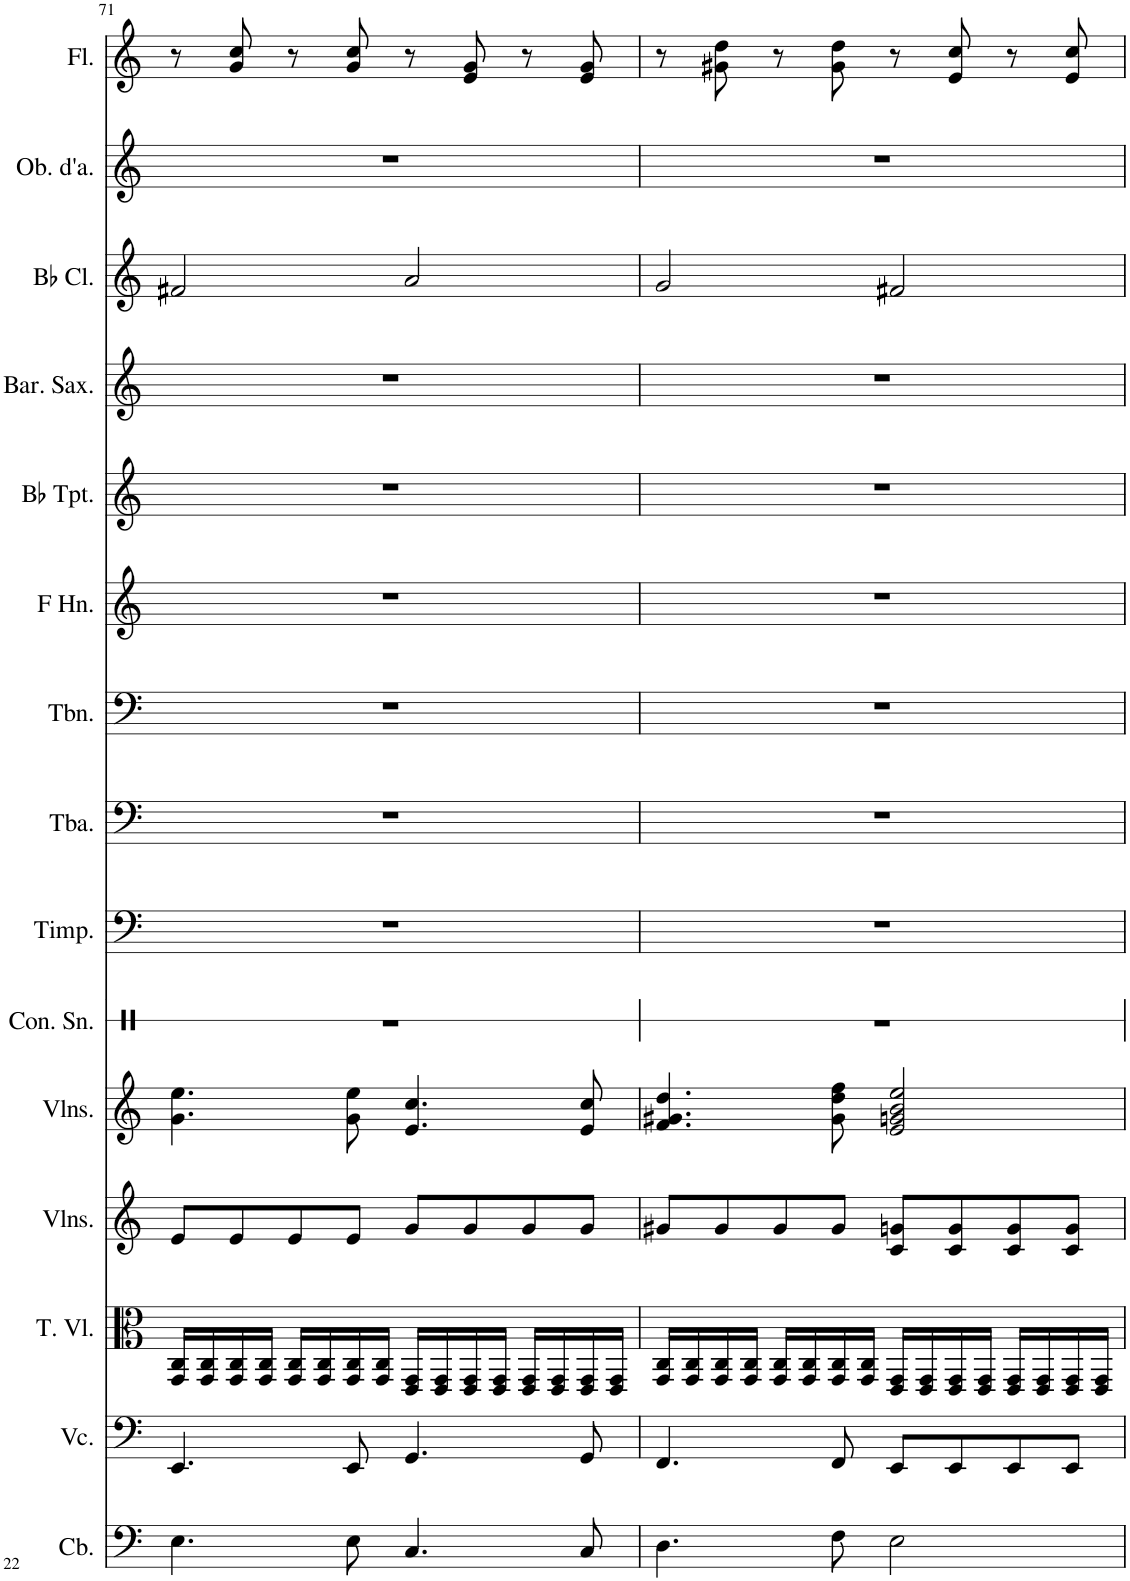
**kern	**kern	**kern	**kern	**kern	**kern	**kern	**kern	**kern	**kern	**kern	**kern	**kern	**kern	**kern
*part15	*part14	*part13	*part12	*part11	*part10	*part9	*part8	*part7	*part6	*part5	*part4	*part3	*part2	*part1
*staff15	*staff14	*staff13	*staff12	*staff11	*staff10	*staff9	*staff8	*staff7	*staff6	*staff5	*staff4	*staff3	*staff2	*staff1
*I"Contrabass, Cb.(15)	*I"Violoncello, Vcl.	*I"Tenor Viol, Vla.(13)	*I"Violins, Vl.II	*I"Violins, Vl.I(11)	*I"Concert Snare Drum, Perc.	*I"Timpani, Tp.(9)	*I"Tuba, Tuba(8)	*I"Trombone, Tb.(7)	*I"Horn in F, Hn.(6)	*I"Bb Trumpet, Tr.(5)	*I"Baritone Saxophone, B.Sax(4)	*I"Bb Clarinet, Cl.(3)	*I"Oboe d'amore, Ob.(2)	*I"Flute, Fl. (1)
*I'Cb.	*I'Vc.	*I'T. Vl.	*I'Vlns.	*I'Vlns.	*I'Con. Sn.	*I'Timp.	*I'Tba.	*I'Tbn.	*I'F Hn.	*I'Bb Tpt.	*I'Bar. Sax.	*I'Bb Cl.	*I'Ob. d'a.	*I'Fl.
!!LO:PB:g=z
*clefF4	*clefF4	*clefC3	*clefG2	*clefG2	*clefX	*clefF4	*clefF4	*clefF4	*clefG2	*clefG2	*clefG2	*clefG2	*clefG2	*clefG2
*Trd7c12	*	*	*	*	*	*	*	*	*Trd4c7	*Trd1c2	*Trd12c21	*Trd1c2	*Trd2c3	*
*k[]	*k[]	*k[]	*k[]	*k[]	*k[]	*k[]	*k[]	*k[]	*k[]	*k[]	*k[]	*k[]	*k[]	*k[]
*M4/4	*M4/4	*M4/4	*M4/4	*M4/4	*M4/4	*M4/4	*M4/4	*M4/4	*M4/4	*M4/4	*M4/4	*M4/4	*M4/4	*M4/4
=71	=71	=71	=71	=71	=71	=71	=71	=71	=71	=71	=71	=71	=71	=71
4.E\	4.EE/	16GG/ 16C/LL	8e/L	4.g\ 4.ee\	1r	1r	1r	1r	1r	1r	1r	2f#X/	1r	8r
.	.	16GG/ 16C/	.	.	.	.	.	.	.	.	.	.	.	.
.	.	16GG/ 16C/	8e/	.	.	.	.	.	.	.	.	.	.	8g/ 8cc/
.	.	16GG/ 16C/JJ	.	.	.	.	.	.	.	.	.	.	.	.
.	.	16GG/ 16C/LL	8e/	.	.	.	.	.	.	.	.	.	.	8r
.	.	16GG/ 16C/	.	.	.	.	.	.	.	.	.	.	.	.
8E\	8EE/	16GG/ 16C/	8e/J	8g\ 8ee\	.	.	.	.	.	.	.	.	.	8g/ 8cc/
.	.	16GG/ 16C/JJ	.	.	.	.	.	.	.	.	.	.	.	.
4.C/	4.GG/	16EE/ 16GG/LL	8g/L	4.e/ 4.cc/	.	.	.	.	.	.	.	2a/	.	8r
.	.	16EE/ 16GG/	.	.	.	.	.	.	.	.	.	.	.	.
.	.	16EE/ 16GG/	8g/	.	.	.	.	.	.	.	.	.	.	8e/ 8g/
.	.	16EE/ 16GG/JJ	.	.	.	.	.	.	.	.	.	.	.	.
.	.	16EE/ 16GG/LL	8g/	.	.	.	.	.	.	.	.	.	.	8r
.	.	16EE/ 16GG/	.	.	.	.	.	.	.	.	.	.	.	.
8C/	8GG/	16EE/ 16GG/	8g/J	8e/ 8cc/	.	.	.	.	.	.	.	.	.	8e/ 8g/
.	.	16EE/ 16GG/JJ	.	.	.	.	.	.	.	.	.	.	.	.
=72	=72	=72	=72	=72	=72	=72	=72	=72	=72	=72	=72	=72	=72	=72
4.D\	4.FF/	16GG/ 16C/LL	8g#X/L	4.f/ 4.g#X/ 4.dd/	1r	1r	1r	1r	1r	1r	1r	2g/	1r	8r
.	.	16GG/ 16C/	.	.	.	.	.	.	.	.	.	.	.	.
.	.	16GG/ 16C/	8g#/	.	.	.	.	.	.	.	.	.	.	8g#X\ 8dd\
.	.	16GG/ 16C/JJ	.	.	.	.	.	.	.	.	.	.	.	.
.	.	16GG/ 16C/LL	8g#/	.	.	.	.	.	.	.	.	.	.	8r
.	.	16GG/ 16C/	.	.	.	.	.	.	.	.	.	.	.	.
8F\	8FF/	16GG/ 16C/	8g#/J	8g#\ 8dd\ 8ff\	.	.	.	.	.	.	.	.	.	8g#\ 8dd\
.	.	16GG/ 16C/JJ	.	.	.	.	.	.	.	.	.	.	.	.
2E\	8EE/L	16EE/ 16GG/LL	8c/ 8gn/L	2e/ 2gn/ 2b/ 2ee/	.	.	.	.	.	.	.	2f#X/	.	8r
.	.	16EE/ 16GG/	.	.	.	.	.	.	.	.	.	.	.	.
.	8EE/	16EE/ 16GG/	8c/ 8g/	.	.	.	.	.	.	.	.	.	.	8e/ 8cc/
.	.	16EE/ 16GG/JJ	.	.	.	.	.	.	.	.	.	.	.	.
.	8EE/	16EE/ 16GG/LL	8c/ 8g/	.	.	.	.	.	.	.	.	.	.	8r
.	.	16EE/ 16GG/	.	.	.	.	.	.	.	.	.	.	.	.
.	8EE/J	16EE/ 16GG/	8c/ 8g/J	.	.	.	.	.	.	.	.	.	.	8e/ 8cc/
.	.	16EE/ 16GG/JJ	.	.	.	.	.	.	.	.	.	.	.	.
=	=	=	=	=	=	=	=	=	=	=	=	=	=	=
*-	*-	*-	*-	*-	*-	*-	*-	*-	*-	*-	*-	*-	*-	*-
